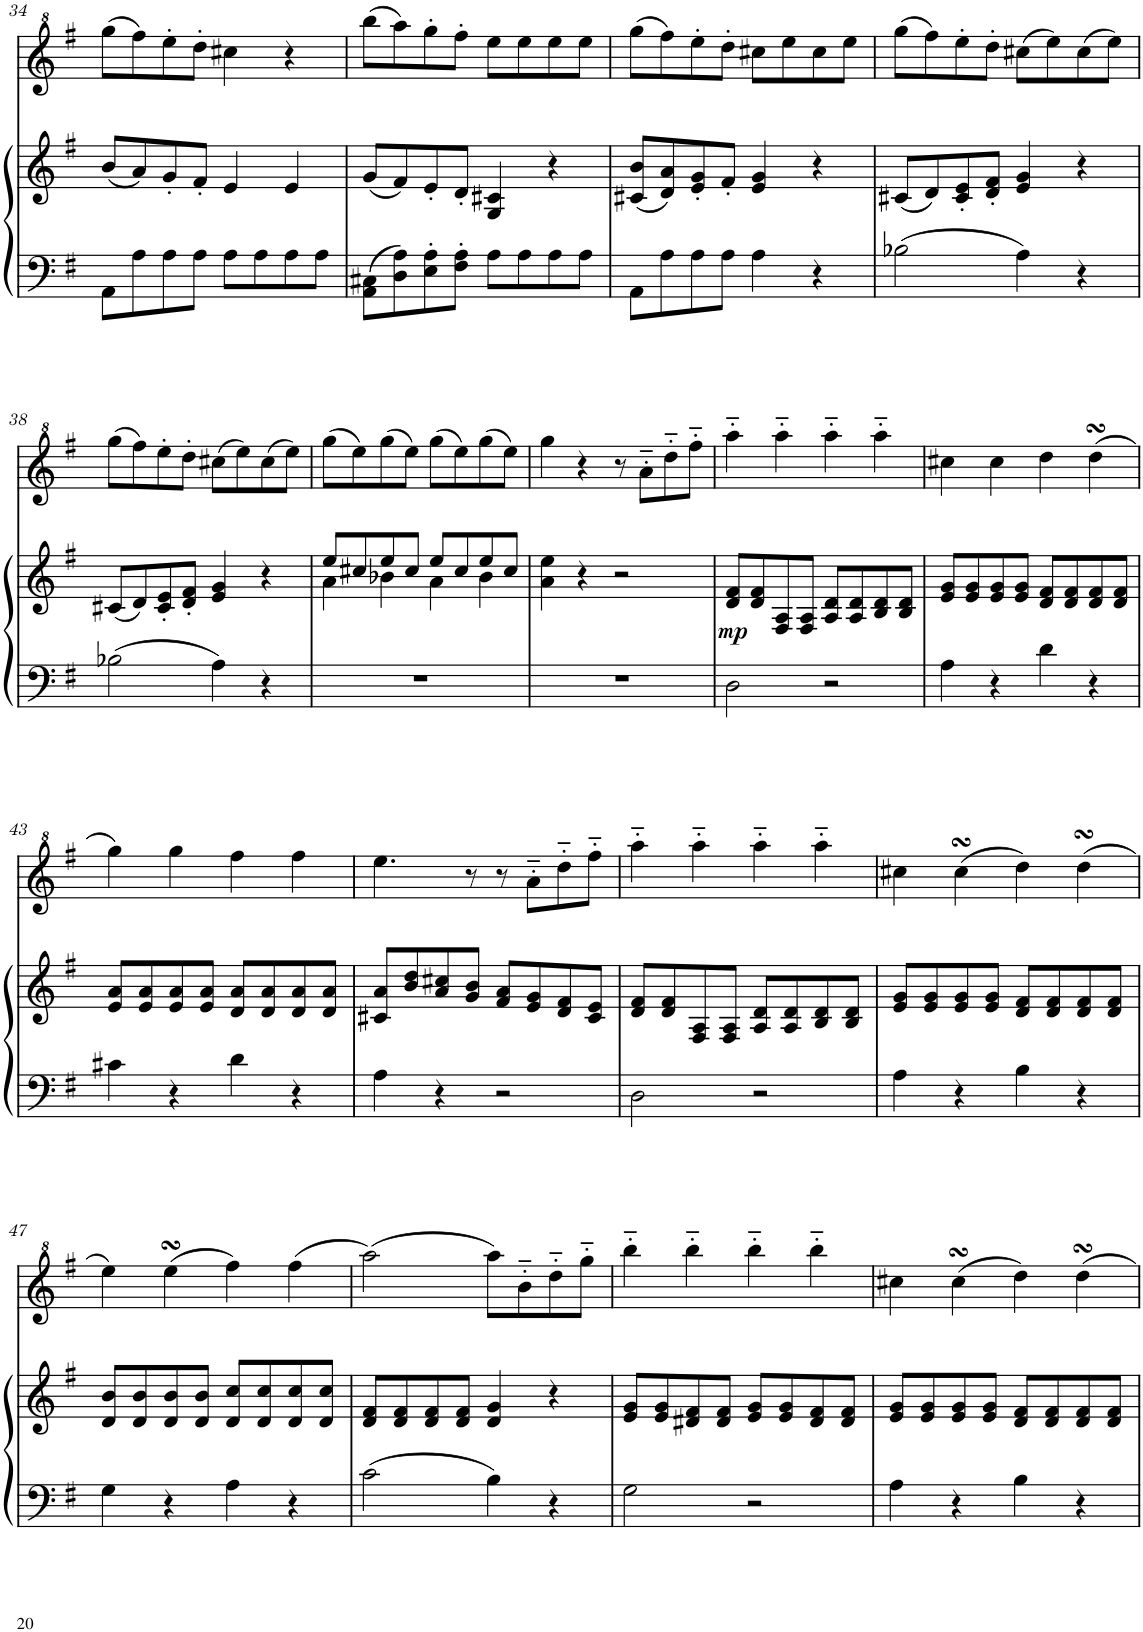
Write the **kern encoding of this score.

**kern	**kern	**dynam	**kern
*part2	*part2	*part2	*part1
*staff3	*staff2	*staff2/3	*staff1
*I"Piano	*	*	*I"Flauta
*I'Pno	*	*	*
!!LO:PB:g=z
*clefF4	*clefG2	*	*clefG^2
*k[f#]	*k[f#]	*	*k[f#]
*M2/2	*M2/2	*	*M2/2
*met(c|)	*met(c|)	*	*met(c|)
=34	=34	=34	=34
8AA\L	(8b/L	.	(8ggg\L
8A\	8a/)	.	8fff#\)
8A\	8g'/	.	8eee'\
8A\J	8f#'/J	.	8ddd'\J
8A\L	4e/	.	4ccc#X\
8A\	.	.	.
8A\	4e/	.	4r
8A\J	.	.	.
=35	=35	=35	=35
8AA\ 8C#X\L	(8g/L	.	(8bbb\L
8D\ 8A\	8f#/)	.	8aaa\)
8E\' 8A\'	8e'/	.	8ggg'\
8F#\' 8A\'J	8d'/J	.	8fff#'\J
8A\L	4G/ 4c#X/	.	8eee\L
8A\	.	.	8eee\
8A\	4r	.	8eee\
8A\J	.	.	8eee\J
=36	=36	=36	=36
8AA\L	(8c#X/ 8b/L	.	(8ggg\L
8A\	8d/ 8a/)	.	8fff#\)
8A\	8e/' 8g/'	.	8eee'\
8A\J	8f#'/J	.	8ddd'\J
4A\	4e/ 4g/	.	8ccc#X\L
.	.	.	8eee\
4r	4r	.	8ccc#\
.	.	.	8eee\J
=37	=37	=37	=37
2B-X\	(8c#X/L	.	(8ggg\L
.	8d/)	.	8fff#\)
.	8c#/' 8e/'	.	8eee'\
.	8d/' 8f#/'J	.	8ddd'\J
4A\	4e/ 4g/	.	(8ccc#X\L
.	.	.	8eee\)
4r	4r	.	(8ccc#\
.	.	.	8eee\J)
!!LO:LB:g=z
=38	=38	=38	=38
2B-X\	(8c#X/L	.	(8ggg\L
.	8d/)	.	8fff#\)
.	8c#/' 8e/'	.	8eee'\
.	8d/' 8f#/'J	.	8ddd'\J
4A\	4e/ 4g/	.	(8ccc#X\L
.	.	.	8eee\)
4r	4r	.	(8ccc#\
.	.	.	8eee\J)
=39	=39	=39	=39
*	*^	*	*
1r	8ee/L	4a\	.	(8ggg\L
.	8cc#X/	.	.	8eee\)
.	8ee/	4b-X\	.	(8ggg\
.	8cc#/J	.	.	8eee\J)
.	8ee/L	4a\	.	(8ggg\L
.	8cc#/	.	.	8eee\)
.	8ee/	4b-\	.	(8ggg\
.	8cc#/J	.	.	8eee\J)
*	*v	*v	*	*
=40	=40	=40	=40
1r	4a\ 4ee\	.	4ggg\
.	4r	.	4r
.	2r	.	8r
.	.	.	8aa'~\L
.	.	.	8ddd'~\
.	.	.	8fff#'~\J
=41	=41	=41	=41
!	!	!LO:DY:b	!
2D\	8d/ 8f#/L	mp	4aaa'~\
.	8d/ 8f#/	.	.
.	8F#/ 8A/	.	4aaa'~\
.	8F#/ 8A/J	.	.
2r	8A/ 8d/L	.	4aaa'~\
.	8A/ 8d/	.	.
.	8B/ 8d/	.	4aaa'~\
.	8B/ 8d/J	.	.
=42	=42	=42	=42
4A\	8e/ 8g/L	.	4ccc#X\
.	8e/ 8g/	.	.
4r	8e/ 8g/	.	4ccc#\
.	8e/ 8g/J	.	.
4d\	8d/ 8f#/L	.	4ddd\
.	8d/ 8f#/	.	.
4r	8d/ 8f#/	.	(4dddsSSS\
.	8d/ 8f#/J	.	.
!!LO:LB:g=z
=43	=43	=43	=43
4c#X\	8e/ 8a/L	.	4ggg\)
.	8e/ 8a/	.	.
4r	8e/ 8a/	.	4ggg\
.	8e/ 8a/J	.	.
4d\	8d/ 8a/L	.	4fff#\
.	8d/ 8a/	.	.
4r	8d/ 8a/	.	4fff#\
.	8d/ 8a/J	.	.
=44	=44	=44	=44
4A\	8c#X/ 8a/L	.	4.eee\
.	8b/ 8dd/	.	.
4r	8a/ 8cc#X/	.	.
.	8g/ 8b/J	.	8r
2r	8f#/ 8a/L	.	8r
.	8e/ 8g/	.	8aa'~\L
.	8d/ 8f#/	.	8ddd'~\
.	8c#/ 8e/J	.	8fff#'~\J
=45	=45	=45	=45
2D\	8d/ 8f#/L	.	4aaa'~\
.	8d/ 8f#/	.	.
.	8F#/ 8A/	.	4aaa'~\
.	8F#/ 8A/J	.	.
2r	8A/ 8d/L	.	4aaa'~\
.	8A/ 8d/	.	.
.	8B/ 8d/	.	4aaa'~\
.	8B/ 8d/J	.	.
=46	=46	=46	=46
4A\	8e/ 8g/L	.	4ccc#X\
.	8e/ 8g/	.	.
4r	8e/ 8g/	.	(4ccc#sSsS\
.	8e/ 8g/J	.	.
4B\	8d/ 8f#/L	.	4ddd\)
.	8d/ 8f#/	.	.
4r	8d/ 8f#/	.	(4dddsSSS\
.	8d/ 8f#/J	.	.
!!LO:LB:g=z
=47	=47	=47	=47
4G\	8d/ 8b/L	.	4eee\)
.	8d/ 8b/	.	.
4r	8d/ 8b/	.	(4eeesSSS\
.	8d/ 8b/J	.	.
4A\	8d/ 8cc/L	.	4fff#\)
.	8d/ 8cc/	.	.
4r	8d/ 8cc/	.	(4fff#\
.	8d/ 8cc/J	.	.
=48	=48	=48	=48
2c\	8d/ 8f#/L	.	(2aaa\)
.	8d/ 8f#/	.	.
.	8d/ 8f#/	.	.
.	8d/ 8f#/J	.	.
4B\	4d/ 4g/	.	8aaa\L)
.	.	.	8bb'~\
4r	4r	.	8ddd'~\
.	.	.	8ggg'~\J
=49	=49	=49	=49
2G\	8e/ 8g/L	.	4bbb'~\
.	8e/ 8g/	.	.
.	8d#X/ 8f#/	.	4bbb'~\
.	8d#/ 8f#/J	.	.
2r	8e/ 8g/L	.	4bbb'~\
.	8e/ 8g/	.	.
.	8d#/ 8f#/	.	4bbb'~\
.	8d#/ 8f#/J	.	.
=50	=50	=50	=50
4A\	8e/ 8g/L	.	4ccc#X\
.	8e/ 8g/	.	.
4r	8e/ 8g/	.	(4ccc#sSsS\
.	8e/ 8g/J	.	.
4B\	8d/ 8f#/L	.	4ddd\)
.	8d/ 8f#/	.	.
4r	8d/ 8f#/	.	4dddsSSS\
.	8d/ 8f#/J	.	.
=	=	=	=
*-	*-	*-	*-
